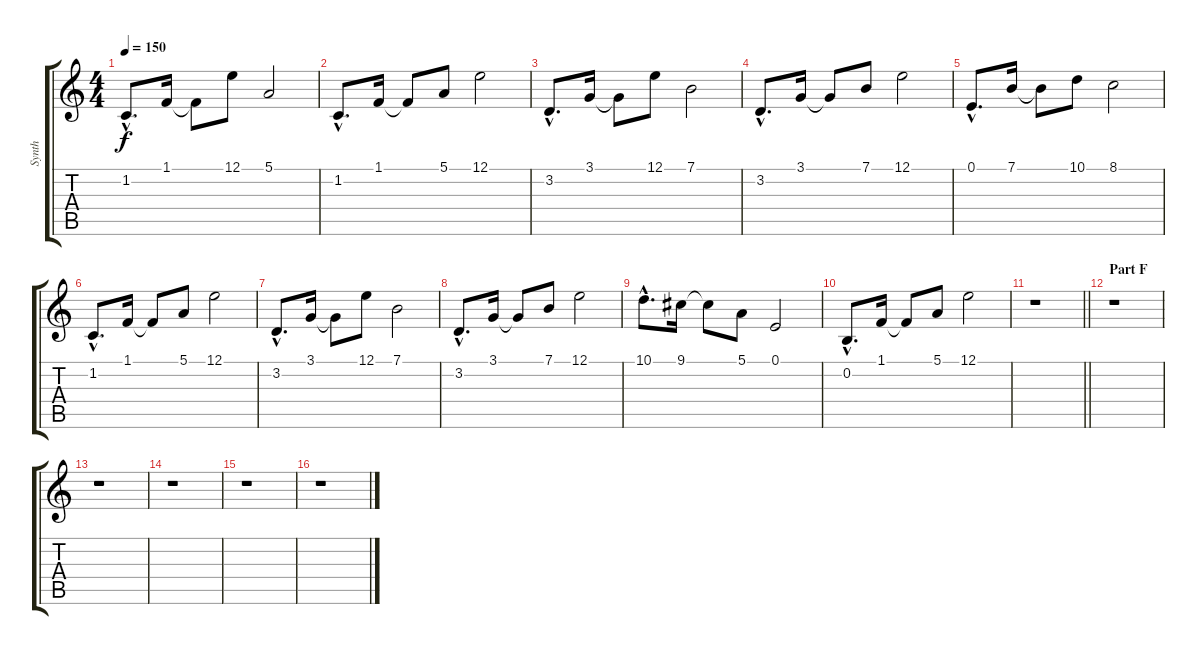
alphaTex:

\track ("Synth" "Synth") {instrument pad3polysynth}
\staff {score tabs}
\tuning (E4 B3 G3 D3 A2 E2) {hide}
\ts (4 4)
\tempo 150
\clef g2
\ks c
1.2{hac}.8{d dy f} 1.1.16 1.1{t}.8 12.1.8 5.1.2 |
1.2{hac}.8{d} 1.1.16 1.1{t}.8 5.1.8 12.1.2 |
3.2{hac}.8{d} 3.1.16 3.1{t}.8 12.1.8 7.1.2 |
3.2{hac}.8{d} 3.1.16 3.1{t}.8 7.1.8 12.1.2 |
0.1{hac}.8{d} 7.1.16 7.1{t}.8 10.1.8 8.1.2 |
1.2{hac}.8{d} 1.1.16 1.1{t}.8 5.1.8 12.1.2 |
3.2{hac}.8{d} 3.1.16 3.1{t}.8 12.1.8 7.1.2 |
3.2{hac}.8{d} 3.1.16 3.1{t}.8 7.1.8 12.1.2 |
10.1{hac}.8{d} 9.1.16 9.1{t}.8 5.1.8 0.1.2 |
0.2{hac}.8{d} 1.1.16 1.1{t}.8 5.1.8 12.1.2 |
\barLineRight lightlight
r.1 |
\section ("" "Part F")
r.1 |
r.1 |
r.1 |
r.1 |
r.1
